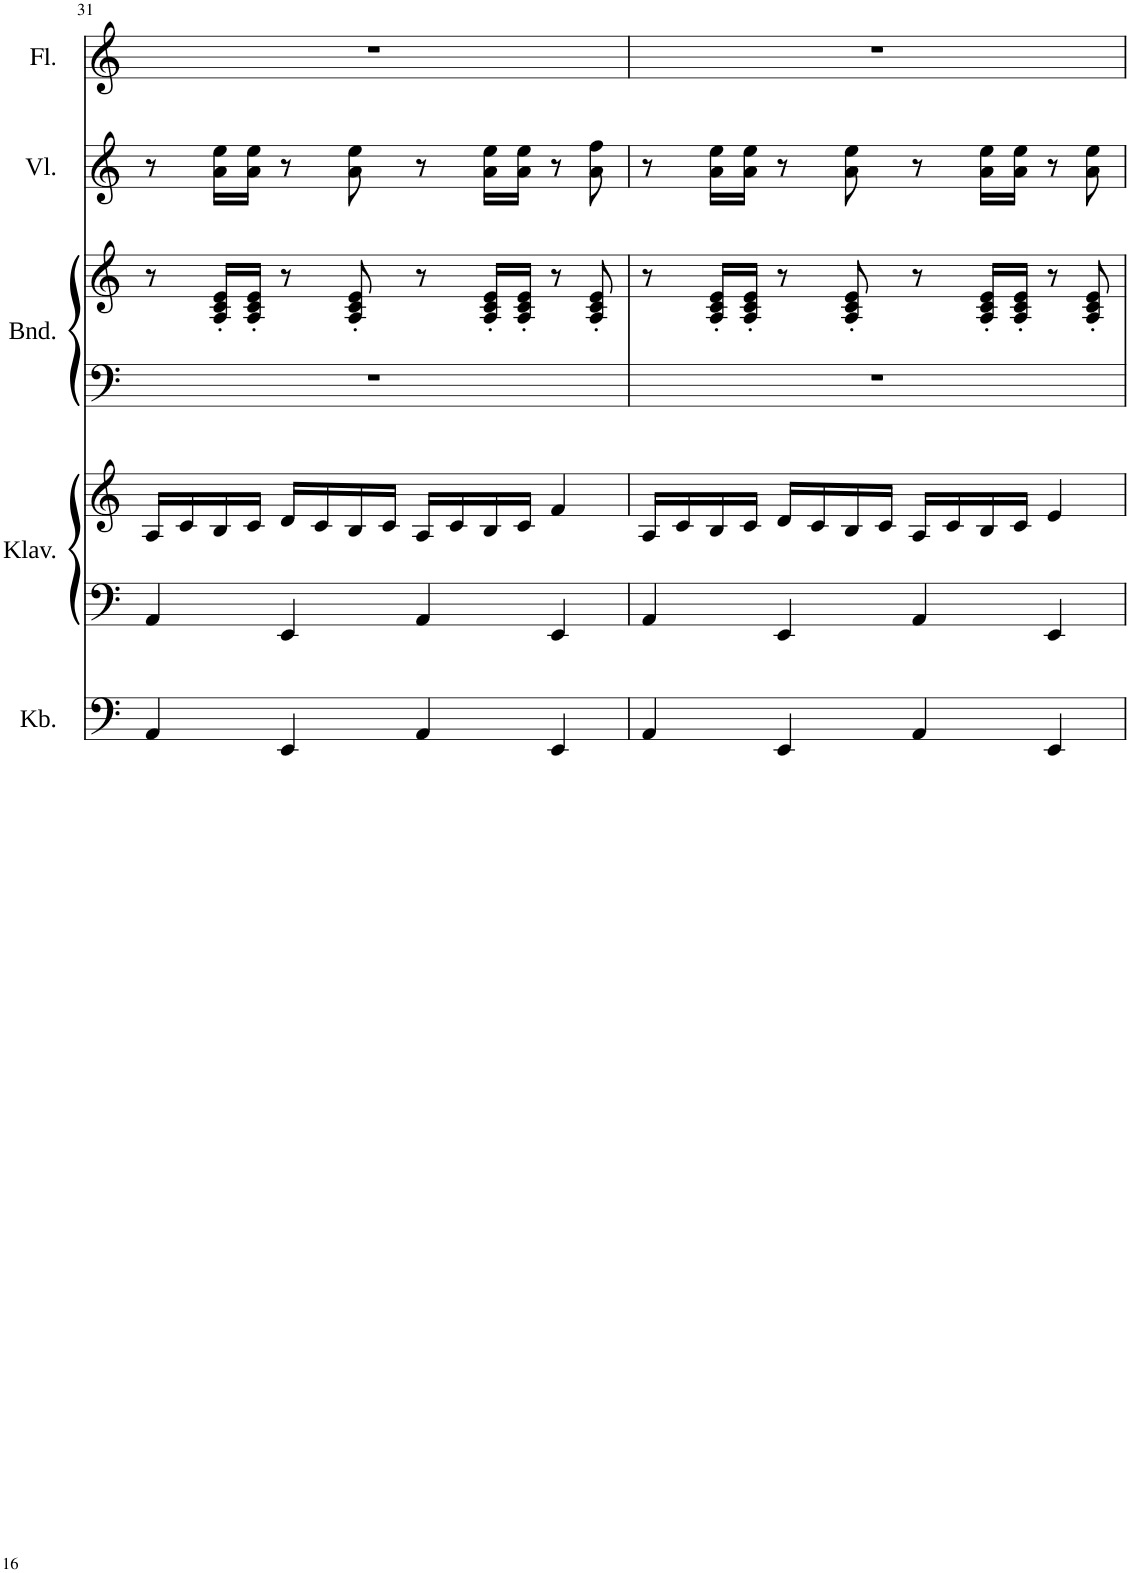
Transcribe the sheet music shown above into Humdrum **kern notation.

**kern	**kern	**kern	**kern	**kern	**kern	**kern
*part5	*part4	*part4	*part3	*part3	*part2	*part1
*staff7	*staff6	*staff5	*staff4	*staff3	*staff2	*staff1
*I"Kontrabass	*I"Klavier	*	*I"Bandoneon	*	*I"Violine	*I"Flöte
*I'Kb.	*I'Klav.	*	*I'Bnd.	*	*I'Vl.	*I'Fl.
!!LO:PB:g=z
*clefF4	*clefF4	*clefG2	*clefF4	*clefG2	*clefG2	*clefG2
*Trd7c12	*	*	*	*	*	*
*k[]	*k[]	*k[]	*k[]	*k[]	*k[]	*k[]
*M4/4	*M4/4	*M4/4	*M4/4	*M4/4	*M4/4	*M4/4
=31	=31	=31	=31	=31	=31	=31
4AA/	4AA/	16A/LL	1r	8r	8r	1r
.	.	16c/	.	.	.	.
.	.	16B/	.	16A/' 16c/' 16e/'LL	16a\ 16ee\LL	.
.	.	16c/JJ	.	16A/' 16c/' 16e/'JJ	16a\ 16ee\JJ	.
4EE/	4EE/	16d/LL	.	8r	8r	.
.	.	16c/	.	.	.	.
.	.	16B/	.	8A/' 8c/' 8e/'	8a\ 8ee\	.
.	.	16c/JJ	.	.	.	.
4AA/	4AA/	16A/LL	.	8r	8r	.
.	.	16c/	.	.	.	.
.	.	16B/	.	16A/' 16c/' 16e/'LL	16a\ 16ee\LL	.
.	.	16c/JJ	.	16A/' 16c/' 16e/'JJ	16a\ 16ee\JJ	.
4EE/	4EE/	4f/	.	8r	8r	.
.	.	.	.	8A/' 8c/' 8e/'	8a\ 8ff\	.
=32	=32	=32	=32	=32	=32	=32
4AA/	4AA/	16A/LL	1r	8r	8r	1r
.	.	16c/	.	.	.	.
.	.	16B/	.	16A/' 16c/' 16e/'LL	16a\ 16ee\LL	.
.	.	16c/JJ	.	16A/' 16c/' 16e/'JJ	16a\ 16ee\JJ	.
4EE/	4EE/	16d/LL	.	8r	8r	.
.	.	16c/	.	.	.	.
.	.	16B/	.	8A/' 8c/' 8e/'	8a\ 8ee\	.
.	.	16c/JJ	.	.	.	.
4AA/	4AA/	16A/LL	.	8r	8r	.
.	.	16c/	.	.	.	.
.	.	16B/	.	16A/' 16c/' 16e/'LL	16a\ 16ee\LL	.
.	.	16c/JJ	.	16A/' 16c/' 16e/'JJ	16a\ 16ee\JJ	.
4EE/	4EE/	4e/	.	8r	8r	.
.	.	.	.	8A/' 8c/' 8e/'	8a\ 8ee\	.
=	=	=	=	=	=	=
*-	*-	*-	*-	*-	*-	*-
